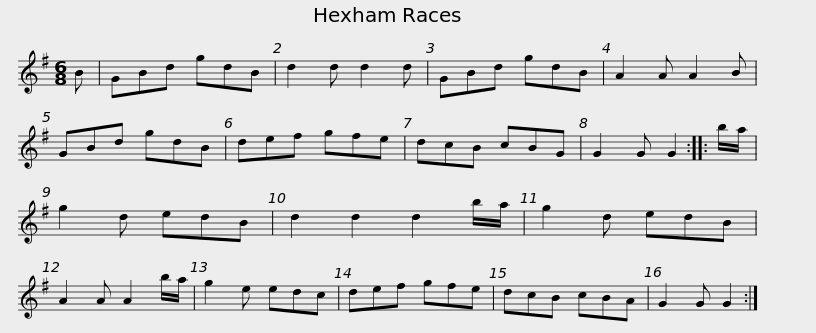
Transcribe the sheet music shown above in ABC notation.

X:1
L:1/8
M:6/8
I:linebreak $
K:G
V:1 treble
V:1
 B | GBd gdB | d2 d d2 d | GBd gdB | A2 A A2 B | %5
 GBd gdB | def gfe | dcB cBG | G2 G G2 ::$ b/a/ | %10
 g2 d edB | d2 d2 d2 b/a/ | g2 d edB | A2 A A2 b/a/ | g2 e edc | %15
 def gfe | dcB cBA |$ G2 G G2 :| %18
